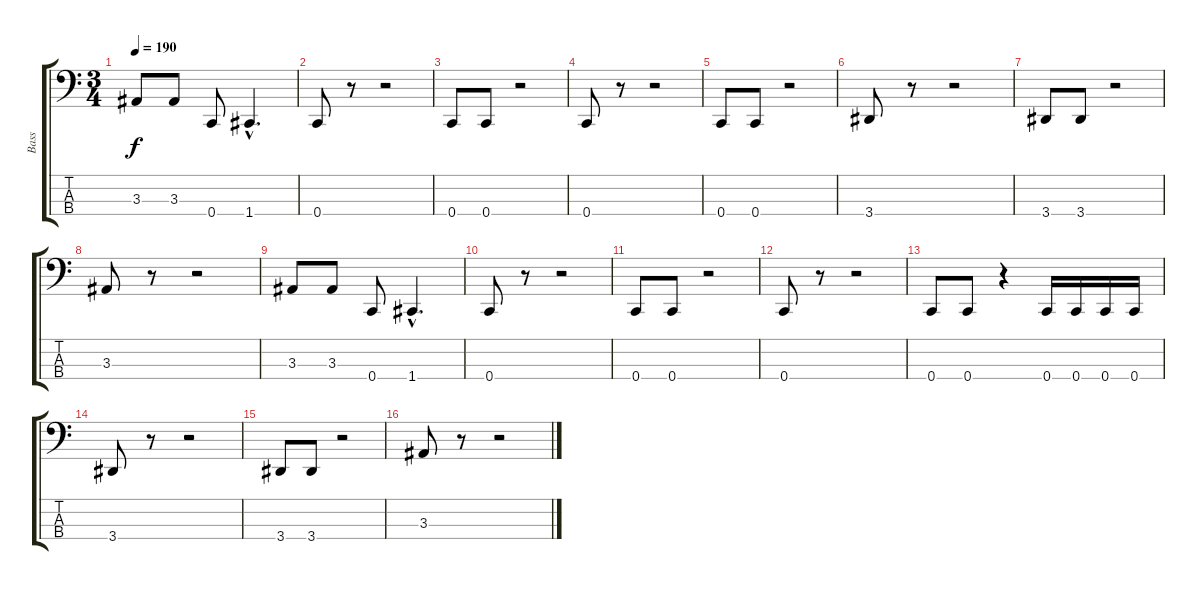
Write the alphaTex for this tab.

\track ("Bass" "Bass") {instrument electricbasspick}
\staff {score tabs}
\tuning (F2 C2 G1 C1) {hide}
\ts (3 4)
\tempo 190
\clef f4
\ks c
3.3.8{dy f} 3.3.8 0.4.8 1.4{hac}.4{d} |
0.4.8 r.8 r.2 |
0.4.8 0.4.8 r.2 |
0.4.8 r.8 r.2 |
0.4.8 0.4.8 r.2 |
3.4.8 r.8 r.2 |
3.4.8 3.4.8 r.2 |
3.3.8 r.8 r.2 |
3.3.8 3.3.8 0.4.8 1.4{hac}.4{d} |
0.4.8 r.8 r.2 |
0.4.8 0.4.8 r.2 |
0.4.8 r.8 r.2 |
0.4.8 0.4.8 r.4 0.4.16 0.4.16 0.4.16 0.4.16 |
3.4.8 r.8 r.2 |
3.4.8 3.4.8 r.2 |
3.3.8 r.8 r.2
